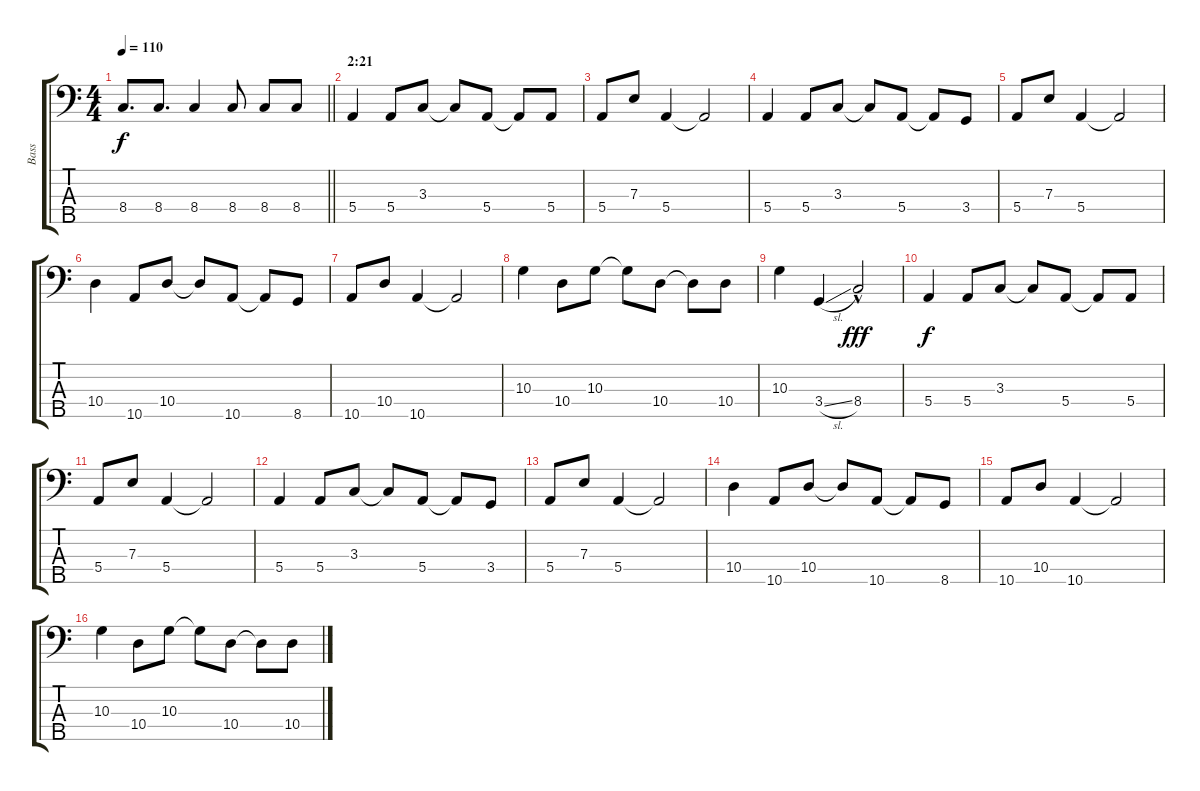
\track ("Bass" "Bass") {instrument electricbassfinger}
\staff {score tabs}
\tuning (G2 D2 A1 E1 B0) {hide}
\ts (4 4)
\tempo 110
\clef f4
\barLineRight lightlight
\ks c
8.4.8{d dy f} 8.4.8{d} 8.4.4 8.4.8 8.4.8 8.4.8 |
\section ("" "2:21")
5.4.4 5.4.8 3.3.8 3.3{t}.8 5.4.8 5.4{t}.8 5.4.8 |
5.4.8 7.3.8 5.4.4 5.4{t}.2 |
5.4.4 5.4.8 3.3.8 3.3{t}.8 5.4.8 5.4{t}.8 3.4.8 |
5.4.8 7.3.8 5.4.4 5.4{t}.2 |
10.4.4 10.5.8 10.4.8 10.4{t}.8 10.5.8 10.5{t}.8 8.5.8 |
10.5.8 10.4.8 10.5.4 10.5{t}.2 |
10.3.4 10.4.8 10.3.8 10.3{t}.8 10.4.8 10.4{t}.8 10.4.8 |
10.3.4 3.4{sl}.4 8.4{hac}.2{dy fff} |
5.4.4{dy f} 5.4.8 3.3.8 3.3{t}.8 5.4.8 5.4{t}.8 5.4.8 |
5.4.8 7.3.8 5.4.4 5.4{t}.2 |
5.4.4 5.4.8 3.3.8 3.3{t}.8 5.4.8 5.4{t}.8 3.4.8 |
5.4.8 7.3.8 5.4.4 5.4{t}.2 |
10.4.4 10.5.8 10.4.8 10.4{t}.8 10.5.8 10.5{t}.8 8.5.8 |
10.5.8 10.4.8 10.5.4 10.5{t}.2 |
10.3.4 10.4.8 10.3.8 10.3{t}.8 10.4.8 10.4{t}.8 10.4.8
